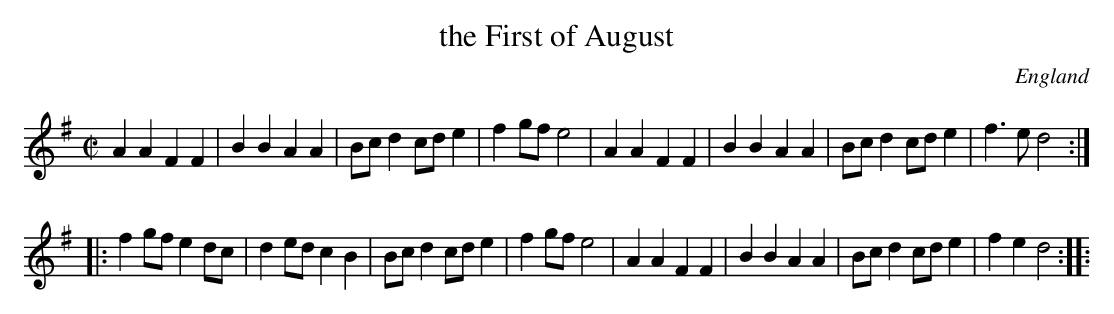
X:1
T:the First of August
L:1/8
M:C|
O:England
K:G
A2A2 F2F2 | B2B2 A2A2 | Bcd2 cde2 | f2gf e4 | \
A2A2 F2F2 | B2B2 A2A2 | Bcd2 cde2 | f3e d4 ::
f2gf e2dc | d2ed c2B2 | Bcd2 cde2 | f2gf e4 | \
A2A2 F2F2 | B2B2 A2A2 | Bcd2 cde2 | f2e2 d4 ::
